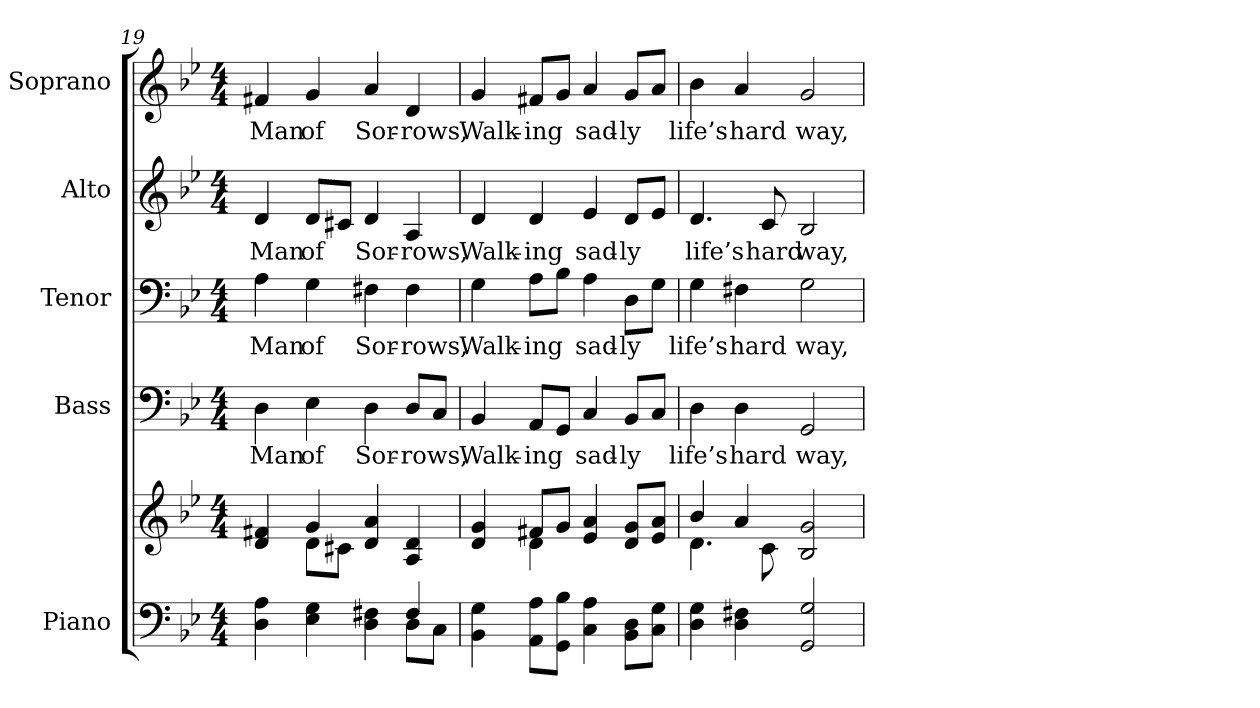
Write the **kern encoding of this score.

**kern	**kern	**kern	**text	**kern	**text	**kern	**text	**kern	**text
*part5	*part5	*part4	*part4	*part3	*part3	*part2	*part2	*part1	*part1
*staff6	*staff5	*staff4	*staff4	*staff3	*staff3	*staff2	*staff2	*staff1	*staff1
*I"Piano	*	*I"Bass	*	*I"Tenor	*	*I"Alto	*	*I"Soprano	*
*I'Pno.	*	*I'B.	*	*I'T.	*	*I'A.	*	*I'S.	*
!!LO:PB:g=z
*clefF4	*clefG2	*clefF4	*	*clefF4	*	*clefG2	*	*clefG2	*
*k[b-e-]	*k[b-e-]	*k[b-e-]	*	*k[b-e-]	*	*k[b-e-]	*	*k[b-e-]	*
*B-:	*B-:	*B-:	*	*B-:	*	*B-:	*	*B-:	*
*M4/4	*M4/4	*M4/4	*	*M4/4	*	*M4/4	*	*M4/4	*
=19	=19	=19	=19	=19	=19	=19	=19	=19	=19
*^	*^	*	*	*	*	*	*	*	*
!	!	!	!	!	!LO:LY:b:color=#000000	!	!	!	!	!	!
!	!	!	!	!	!	!	!LO:LY:b:color=#000000	!	!	!	!
!	!	!	!	!	!	!	!	!	!LO:LY:b:color=#000000	!	!
!	!	!	!	!	!	!	!	!	!	!	!LO:LY:b:color=#000000
4Di\ 4Ai	2ryy	4di/ 4f#Xi	4ryy	4Di\	Man	4Ai\	Man	4di/	Man	4f#Xi/	Man
!	!	!	!	!	!LO:LY:b:color=#000000	!	!	!	!	!	!
!	!	!	!	!	!	!	!LO:LY:b:color=#000000	!	!	!	!
!	!	!	!	!	!	!	!	!	!LO:LY:b:color=#000000	!	!
!	!	!	!	!	!	!	!	!	!	!	!LO:LY:b:color=#000000
4E-i\ 4Gi	.	4gi/	8di\L	4E-i\	of	4Gi\	of	8di/L	of	4gi/	of
.	.	.	8c#Xi\J	.	.	.	.	8c#Xi/J	.	.	.
!	!	!	!	!	!LO:LY:b:color=#000000	!	!	!	!	!	!
!	!	!	!	!	!	!	!LO:LY:b:color=#000000	!	!	!	!
!	!	!	!	!	!	!	!	!	!LO:LY:b:color=#000000	!	!
!	!	!	!	!	!	!	!	!	!	!	!LO:LY:b:color=#000000
4Di\ 4F#Xi	4ryy	4di/ 4ai	2ryy	4Di\	Sor-	4F#Xi\	Sor-	4di/	Sor-	4ai/	Sor-
!	!	!	!	!	!LO:LY:b:color=#000000	!	!	!	!	!	!
!	!	!	!	!	!	!	!LO:LY:b:color=#000000	!	!	!	!
!	!	!	!	!	!	!	!	!	!LO:LY:b:color=#000000	!	!
!	!	!	!	!	!	!	!	!	!	!	!LO:LY:b:color=#000000
4F#i/	8Di\L	4Ai/ 4di	.	8Di/L	-rows,	4F#i\	-rows,	4Ai/	-rows,	4di/	-rows,
.	8Ci\J	.	.	8Ci/J	.	.	.	.	.	.	.
*v	*v	*	*	*	*	*	*	*	*	*	*
=20	=20	=20	=20	=20	=20	=20	=20	=20	=20	=20
*^	*	*	*	*	*	*	*	*	*	*
!	!	!	!	!	!LO:LY:b:color=#000000	!	!	!	!	!	!
*v	*v	*	*	*	*	*	*	*	*	*	*
*^	*	*	*	*	*	*	*	*	*	*
!	!	!	!	!	!	!	!LO:LY:b:color=#000000	!	!	!	!
*v	*v	*	*	*	*	*	*	*	*	*	*
*^	*	*	*	*	*	*	*	*	*	*
!	!	!	!	!	!	!	!	!	!LO:LY:b:color=#000000	!	!
*v	*v	*	*	*	*	*	*	*	*	*	*
*^	*	*	*	*	*	*	*	*	*	*
!	!	!	!	!	!	!	!	!	!	!	!LO:LY:b:color=#000000
*v	*v	*	*	*	*	*	*	*	*	*	*
4BB-i\ 4Gi	4di/ 4gi	4ryy	4BB-i/	Walk-	4Gi\	Walk-	4di/	Walk-	4gi/	Walk-
!	!	!	!	!LO:LY:b:color=#000000	!	!	!	!	!	!
!	!	!	!	!	!	!LO:LY:b:color=#000000	!	!	!	!
!	!	!	!	!	!	!	!	!LO:LY:b:color=#000000	!	!
!	!	!	!	!	!	!	!	!	!	!LO:LY:b:color=#000000
8AAi\ 8AiL	8f#Xi/L	4di\	8AAi/L	-ing	8Ai\L	-ing	4di/	-ing	8f#Xi/L	-ing
8GGi\ 8B-iJ	8gi/J	.	8GGi/J	.	8B-i\J	.	.	.	8gi/J	.
!	!	!	!	!LO:LY:b:color=#000000	!	!	!	!	!	!
!	!	!	!	!	!	!LO:LY:b:color=#000000	!	!	!	!
!	!	!	!	!	!	!	!	!LO:LY:b:color=#000000	!	!
!	!	!	!	!	!	!	!	!	!	!LO:LY:b:color=#000000
4Ci\ 4Ai	4e-i/ 4ai	2ryy	4Ci/	sad-	4Ai\	sad-	4e-i/	sad-	4ai/	sad-
!	!	!	!	!LO:LY:b:color=#000000	!	!	!	!	!	!
!	!	!	!	!	!	!LO:LY:b:color=#000000	!	!	!	!
!	!	!	!	!	!	!	!	!LO:LY:b:color=#000000	!	!
!	!	!	!	!	!	!	!	!	!	!LO:LY:b:color=#000000
8BB-i\ 8DiL	8di/ 8giL	.	8BB-i/L	-ly	8Di\L	-ly	8di/L	-ly	8gi/L	-ly
8Ci\ 8GiJ	8e-i/ 8aiJ	.	8Ci/J	.	8Gi\J	.	8e-i/J	.	8ai/J	.
!!LO:PB:g=z
=21	=21	=21	=21	=21	=21	=21	=21	=21	=21	=21
!	!	!	!	!LO:LY:b:color=#000000	!	!	!	!	!	!
!	!	!	!	!	!	!LO:LY:b:color=#000000	!	!	!	!
!	!	!	!	!	!	!	!	!LO:LY:b:color=#000000	!	!
!	!	!	!	!	!	!	!	!	!	!LO:LY:b:color=#000000
4Di\ 4Gi	4b-i/	4.di\	4Di\	life’s	4Gi\	life’s	4.di/	life’s	4b-i\	life’s
!	!	!	!	!LO:LY:b:color=#000000	!	!	!	!	!	!
!	!	!	!	!	!	!LO:LY:b:color=#000000	!	!	!	!
!	!	!	!	!	!	!	!	!	!	!LO:LY:b:color=#000000
4Di\ 4F#Xi	4ai/	.	4Di\	hard	4F#Xi\	hard	.	.	4ai/	hard
!	!	!	!	!	!	!	!	!LO:LY:b:color=#000000	!	!
.	.	8ci\	.	.	.	.	8ci/	hard	.	.
!	!	!	!	!LO:LY:b:color=#000000	!	!	!	!	!	!
!	!	!	!	!	!	!LO:LY:b:color=#000000	!	!	!	!
!	!	!	!	!	!	!	!	!LO:LY:b:color=#000000	!	!
!	!	!	!	!	!	!	!	!	!	!LO:LY:b:color=#000000
2GGi/ 2Gi	2B-i/ 2gi	2ryy	2GGi/	way,	2Gi\	way,	2B-i/	way,	2gi/	way,
*	*v	*v	*	*	*	*	*	*	*	*
=	=	=	=	=	=	=	=	=	=
*-	*-	*-	*-	*-	*-	*-	*-	*-	*-
